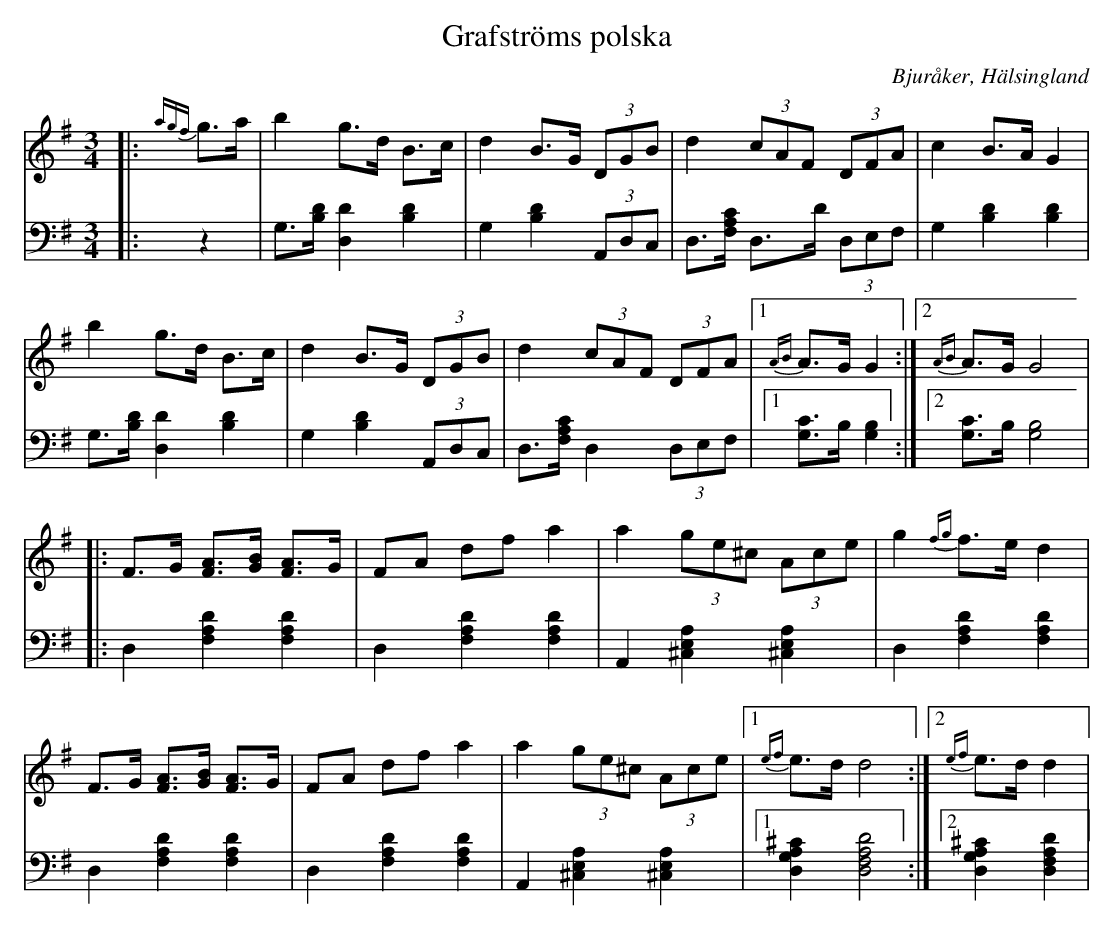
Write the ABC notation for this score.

X:1
T: Grafströms polska
O: Bjuråker, Hälsingland
M: 3/4
L: 1/8
K: G
V:1
V:2
V: 1
|:{agf}g>a|b2 g>d B>c|d2 B>G (3DGB|d2 (3cAF (3DFA|c2 B>A G2|
b2 g>d B>c|d2 B>G (3DGB|d2 (3cAF (3DFA|1 {AB}A>G G2:|2 {AB}A>G G4|
|:F>G [FA]>[GB] [FA]>G |FA df a2 |a2 (3ge^c (3Ace |g2 {fg}f>e d2 |
F>G [FA]>[GB] [FA]>G |FA df a2 |a2 (3ge^c (3Ace |1 {ef}e>d d4:|2 {ef}e>d d2|
V:2 clef=bass
|:z2 | G,>[B,D] [D,2D2] [B,2D2]| G,2 [B,2D2] (3A,,D,C,|D,>[F,A,C] D,>D (3D,E,F,| G,2 [B,2D2] [B,2D2]|
G,>[B,D] [D,2D2] [B,2D2]| G,2 [B,2D2] (3A,,D,C,|D,>[F,A,C] D,2 (3D,E,F,|1 [G,C]>B, [G,2B,2]:|2 [G,C]>B, [G,4B,4]|
|:D,2 [F,2A,2D2] [F,2A,2D2]|D,2 [F,2A,2D2] [F,2A,2D2]| A,,2 [^C,2E,2A,2] [^C,2E,2A,2]|D,2 [F,2A,2D2] [F,2A,2D2] |
D,2 [F,2A,2D2] [F,2A,2D2] | D,2 [F,2A,2D2] [F,2A,2D2] | A,,2 [^C,2E,2A,2] [^C,2E,2A,2]|1 [D,2G,2A,2^C2] [D,4F,4A,4D4]:|2 [D,2G,2A,2^C2] [D,2F,2A,2D2]|
